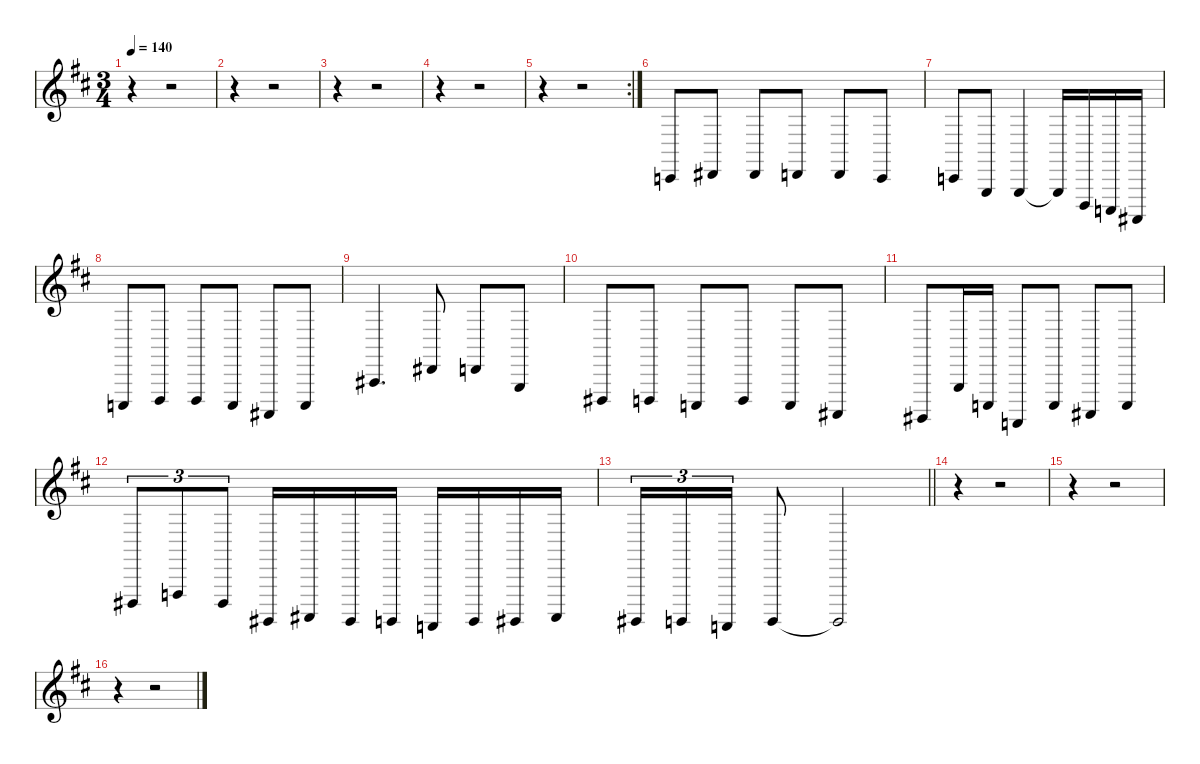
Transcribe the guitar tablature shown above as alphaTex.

\defaultSystemsLayout 4
\hideDynamics
\bracketExtendMode nobrackets
\singleTrackTrackNamePolicy hidden
\multiTrackTrackNamePolicy hidden
\otherSystemsTrackNameOrientation horizontal
\track ("Piste 11" "led.synth.") {instrument lead8bassandlead}
\staff {score}
\tuning (G2 D2 A1 E1)
\ts (3 4)
\tempo 140
\clef g2
\ks d
r.4{dy f beam Down} r.2{beam Down} |
r.4{beam Down} r.2{beam Down} |
r.4{beam Down} r.2{beam Down} |
r.4{beam Down} r.2{beam Down} |
\rc 2
r.4{beam Down} r.2{beam Down} |
3.3{acc forcenatural}.8{instrument synthbass1 beam Up} 1.2{acc #}.8{beam Up} 1.2{acc #}.8{beam Up} 0.2{acc forcenatural}.8{beam Up} 0.2{acc forcenatural}.8{beam Up} 3.3{acc forcenatural}.8{beam Up} |
3.3{acc forcenatural}.8{beam Up} 3.4{acc forcenatural}.8{beam Up} 3.4{acc forcenatural}.4{beam Up} 3.4{t acc forcenatural}.16{beam Up} -2.4{acc forcenatural}.16{beam Up} -4.4{acc forcenatural}.16{beam Up} -6.4{acc #}.16{beam Up} |
-4.4{acc forcenatural}.8{beam Up} -2.4{acc forcenatural}.8{beam Up} -2.4{acc forcenatural}.8{beam Up} -4.4{acc forcenatural}.8{beam Up} -6.4{acc #}.8{beam Up} -4.4{acc forcenatural}.8{beam Up} |
1.3{acc #}.4{d beam Up} 1.2{acc #}.8{beam Up} 0.2{acc forcenatural}.8{beam Up} 3.4{acc forcenatural}.8{beam Up} |
-1.4{acc #}.8{beam Up} -2.4{acc forcenatural}.8{beam Up} -4.4{acc forcenatural}.8{beam Up} -2.4{acc forcenatural}.8{beam Up} -4.4{acc forcenatural}.8{beam Up} -6.4{acc #}.8{beam Up} |
-8.4{acc #}.8{beam Up} 3.4{acc forcenatural}.16{beam Up} -4.4{acc forcenatural}.16{beam Up} -11.4{acc forcenatural}.8{beam Up} -9.3{acc forcenatural}.8{beam Up} -6.4{acc #}.8{beam Up} -4.4{acc forcenatural}.8{beam Up} |
-1.4{acc #}.8{tu (3 2) beam Up} 1.4{acc forcenatural}.8{tu (3 2) beam Up} -1.4{acc #}.8{tu (3 2) beam Up} -8.4{acc #}.16{beam Up} -6.4{acc #}.16{beam Up} -8.4{acc #}.16{beam Up} -9.4{acc forcenatural}.16{beam Up} -11.4{acc forcenatural}.16{beam Up} -9.4{acc forcenatural}.16{beam Up} -8.4{acc #}.16{beam Up} -6.4{acc #}.16{beam Up} |
\barLineRight lightlight
-8.4{acc #}.16{tu (3 2) beam Up} -9.4{acc forcenatural}.16{tu (3 2) beam Up} -11.4{acc forcenatural}.16{tu (3 2) beam Up} -9.4{acc forcenatural}.8{beam Up} -9.4{t acc forcenatural}.2{beam Up} |
r.4{beam Down} r.2{beam Down} |
r.4{beam Down} r.2{beam Down} |
r.4{beam Down} r.2{beam Down}
